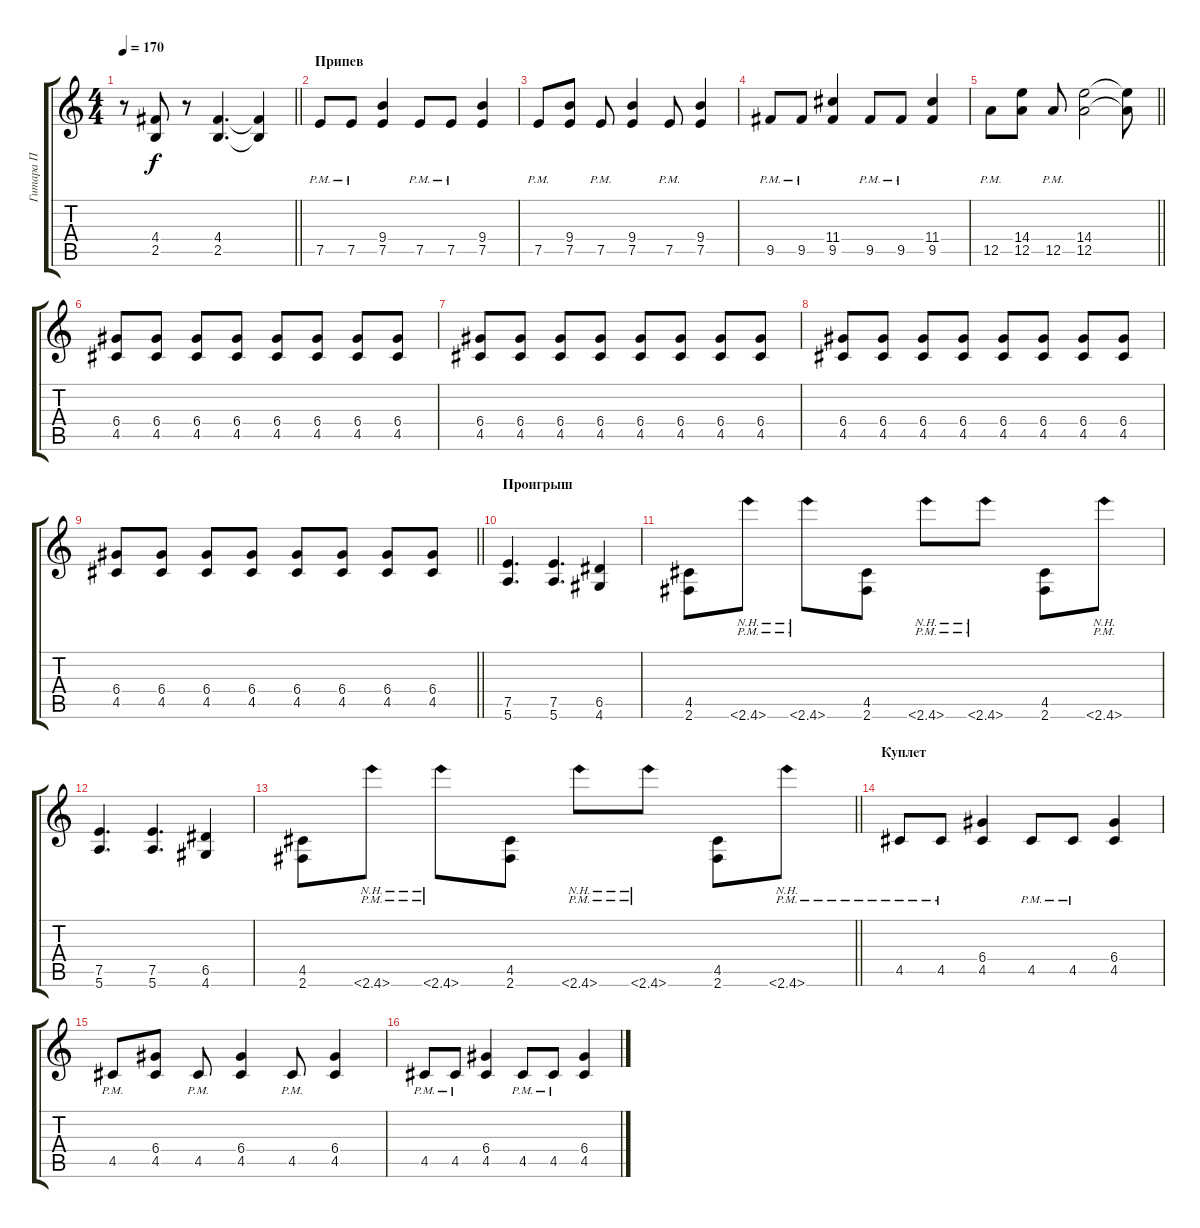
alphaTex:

\track ("Гитара П" "Гитара П") {instrument overdrivenguitar}
\staff {score tabs}
\tuning (E4 B3 G3 D3 A2 E2) {hide}
\ts (4 4)
\tempo 170
\clef g2
\barLineRight lightlight
\ks c
r.8{dy f} (4.4 2.5).8 r.8 (4.4 2.5).4{d} (4.4{t} 2.5{t}).4 |
\section ("" "Припев")
7.5{pm}.8 7.5{pm}.8 (9.4 7.5).4 7.5{pm}.8 7.5{pm}.8 (9.4 7.5).4 |
7.5{pm}.8 (9.4 7.5).8 7.5{pm}.8 (9.4 7.5).4 7.5{pm}.8 (9.4 7.5).4 |
9.5{pm}.8 9.5{pm}.8 (11.4 9.5).4 9.5{pm}.8 9.5{pm}.8 (11.4 9.5).4 |
\barLineRight lightlight
12.5{pm}.8 (14.4 12.5).8 12.5{pm}.8 (14.4 12.5).2 (14.4{t} 12.5{t}).8 |
\section ("" " ")
(6.4 4.5).8 (6.4 4.5).8 (6.4 4.5).8 (6.4 4.5).8 (6.4 4.5).8 (6.4 4.5).8 (6.4 4.5).8 (6.4 4.5).8 |
(6.4 4.5).8 (6.4 4.5).8 (6.4 4.5).8 (6.4 4.5).8 (6.4 4.5).8 (6.4 4.5).8 (6.4 4.5).8 (6.4 4.5).8 |
(6.4 4.5).8 (6.4 4.5).8 (6.4 4.5).8 (6.4 4.5).8 (6.4 4.5).8 (6.4 4.5).8 (6.4 4.5).8 (6.4 4.5).8 |
\barLineRight lightlight
(6.4 4.5).8 (6.4 4.5).8 (6.4 4.5).8 (6.4 4.5).8 (6.4 4.5).8 (6.4 4.5).8 (6.4 4.5).8 (6.4 4.5).8 |
\section ("" "Проигрыш")
(7.5 5.6).4{d} (7.5 5.6).4{d} (6.5 4.6).4 |
(4.5 2.6).8 2.6{nh pm}.8 2.6{nh pm}.8 (4.5 2.6).8 2.6{nh pm}.8 2.6{nh pm}.8 (4.5 2.6).8 2.6{nh pm}.8 |
(7.5 5.6).4{d} (7.5 5.6).4{d} (6.5 4.6).4 |
\barLineRight lightlight
(4.5 2.6).8 2.6{nh pm}.8 2.6{nh pm}.8 (4.5 2.6).8 2.6{nh pm}.8 2.6{nh pm}.8 (4.5 2.6).8 2.6{nh pm}.8 |
\section ("" "Куплет")
4.5{pm}.8 4.5{pm}.8 (6.4 4.5).4 4.5{pm}.8 4.5{pm}.8 (6.4 4.5).4 |
4.5{pm}.8 (6.4 4.5).8 4.5{pm}.8 (6.4 4.5).4 4.5{pm}.8 (6.4 4.5).4 |
4.5{pm}.8 4.5{pm}.8 (6.4 4.5).4 4.5{pm}.8 4.5{pm}.8 (6.4 4.5).4
